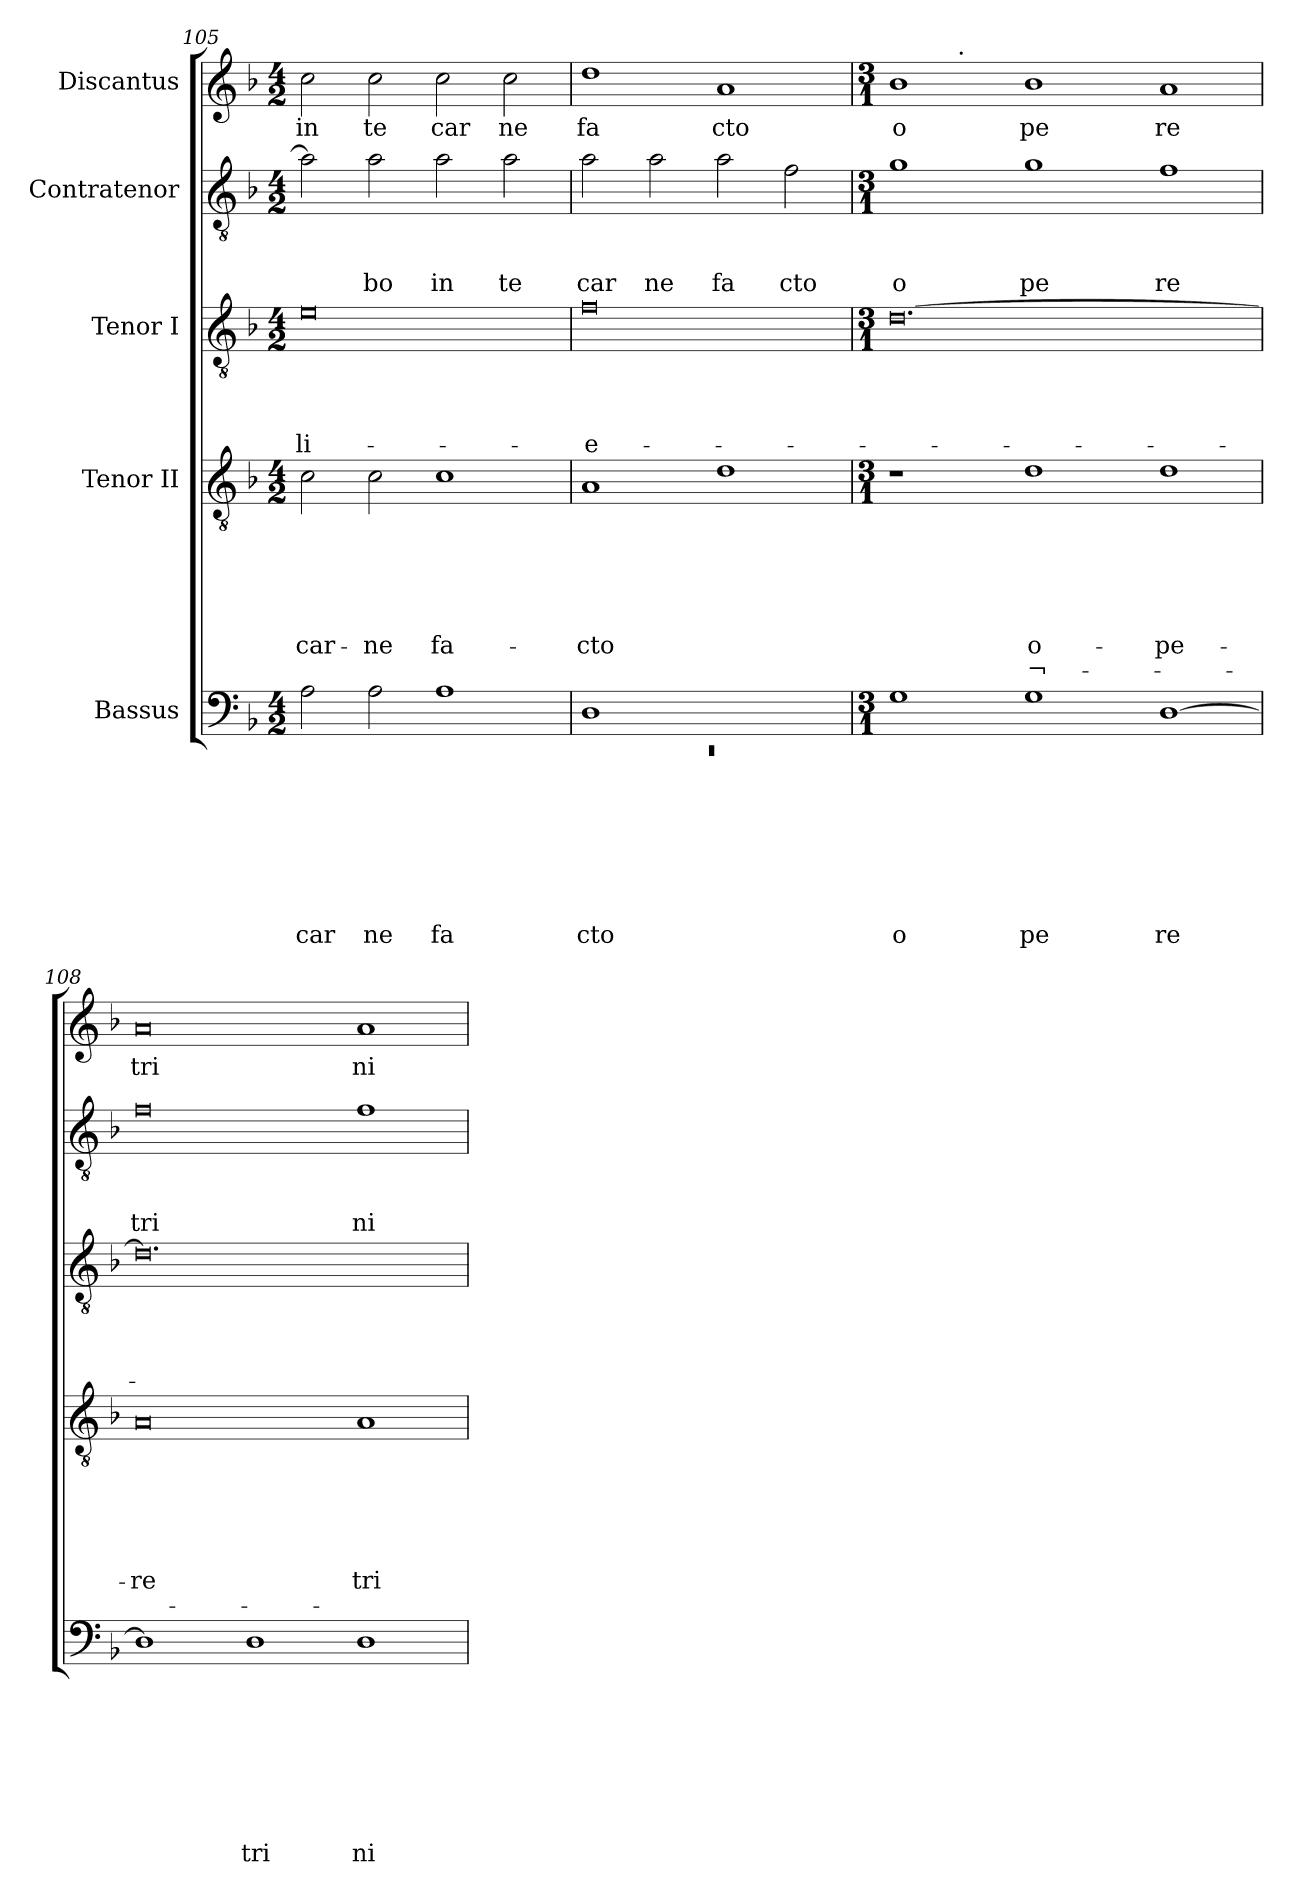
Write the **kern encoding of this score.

**kern	**text	**text	**text	**text	**text	**text	**text	**text	**kern	**text	**text	**text	**text	**text	**text	**text	**kern	**text	**text	**text	**text	**kern	**text	**text	**text	**kern	**text
*part5	*part5	*part5	*part5	*part5	*part5	*part5	*part5	*part5	*part4	*part4	*part4	*part4	*part4	*part4	*part4	*part4	*part3	*part3	*part3	*part3	*part3	*part2	*part2	*part2	*part2	*part1	*part1
*staff5	*staff5	*staff5	*staff5	*staff5	*staff5	*staff5	*staff5	*staff5	*staff4	*staff4	*staff4	*staff4	*staff4	*staff4	*staff4	*staff4	*staff3	*staff3	*staff3	*staff3	*staff3	*staff2	*staff2	*staff2	*staff2	*staff1	*staff1
*I"Bassus	*	*	*	*	*	*	*	*	*I"Tenor II	*	*	*	*	*	*	*	*I"Tenor I	*	*	*	*	*I"Contratenor	*	*	*	*I"Discantus	*
*clefF4	*	*	*	*	*	*	*	*	*clefGv2	*	*	*	*	*	*	*	*clefGv2	*	*	*	*	*clefGv2	*	*	*	*clefG2	*
*k[b-]	*	*	*	*	*	*	*	*	*k[b-]	*	*	*	*	*	*	*	*k[b-]	*	*	*	*	*k[b-]	*	*	*	*k[b-]	*
*F:	*	*	*	*	*	*	*	*	*F:	*	*	*	*	*	*	*	*F:	*	*	*	*	*F:	*	*	*	*F:	*
*M4/2	*	*	*	*	*	*	*	*	*M4/2	*	*	*	*	*	*	*	*M4/2	*	*	*	*	*M4/2	*	*	*	*M4/2	*
=105	=105	=105	=105	=105	=105	=105	=105	=105	=105	=105	=105	=105	=105	=105	=105	=105	=105	=105	=105	=105	=105	=105	=105	=105	=105	=105	=105
!	!	!	!	!	!	!	!	!LO:LY:b	!	!	!	!	!	!	!LO:LY:b	!	!	!	!	!	!LO:LY:b	!	!	!	!	!	!LO:LY:b
2A\	.	.	.	.	.	.	.	car	2c\	.	.	.	.	.	car-	.	0e	.	.	.	li-	2a\]	.	.	.	2cc\	in
!	!	!	!	!	!	!	!	!LO:LY:b	!	!	!	!	!	!	!LO:LY:b	!	!	!	!	!	!	!	!	!	!LO:LY:b	!	!LO:LY:b
2A\	.	.	.	.	.	.	.	ne	2c\	.	.	.	.	.	-ne	.	.	.	.	.	.	2a\	.	.	bo	2cc\	te
!	!	!	!	!	!	!	!	!LO:LY:b	!	!	!	!	!	!	!LO:LY:b	!	!	!	!	!	!	!	!	!	!LO:LY:b	!	!LO:LY:b
1A	.	.	.	.	.	.	.	fa	1c	.	.	.	.	.	fa-	.	.	.	.	.	.	2a\	.	.	in	2cc\	car
!	!	!	!	!	!	!	!	!	!	!	!	!	!	!	!	!	!	!	!	!	!	!	!	!	!LO:LY:b	!	!LO:LY:b
.	.	.	.	.	.	.	.	.	.	.	.	.	.	.	.	.	.	.	.	.	.	2a\	.	.	te	2cc\	ne
=106	=106	=106	=106	=106	=106	=106	=106	=106	=106	=106	=106	=106	=106	=106	=106	=106	=106	=106	=106	=106	=106	=106	=106	=106	=106	=106	=106
*^	*	*	*	*	*	*	*	*	*	*	*	*	*	*	*	*	*	*	*	*	*	*	*	*	*	*	*
!	!LO:N:vis=1	!	!	!	!	!	!	!	!LO:LY:b	!	!	!	!	!	!	!LO:LY:b	!	!	!	!	!	!LO:LY:b:rj	!	!	!	!LO:LY:b	!	!LO:LY:b
1D	0rEE	.	.	.	.	.	.	.	cto	1A	.	.	.	.	.	-cto	.	0f	.	.	.	-e-	2a\	.	.	car	1dd	fa
!	!	!	!	!	!	!	!	!	!	!	!	!	!	!	!	!	!	!	!	!	!	!	!	!	!	!LO:LY:b	!	!
.	.	.	.	.	.	.	.	.	.	.	.	.	.	.	.	.	.	.	.	.	.	.	2a\	.	.	ne	.	.
!	!	!	!	!	!	!	!	!	!	!	!	!	!	!	!	!	!	!	!	!	!	!	!	!	!	!LO:LY:b	!	!LO:LY:b
1ryy	.	.	.	.	.	.	.	.	.	1d	.	.	.	.	.	.	.	.	.	.	.	.	2a\	.	.	fa	1a	cto
!	!	!	!	!	!	!	!	!	!	!	!	!	!	!	!	!	!	!	!	!	!	!	!	!	!	!LO:LY:b	!	!
.	.	.	.	.	.	.	.	.	.	.	.	.	.	.	.	.	.	.	.	.	.	.	2f\	.	.	cto	.	.
*v	*v	*	*	*	*	*	*	*	*	*	*	*	*	*	*	*	*	*	*	*	*	*	*	*	*	*	*	*
=107	=107	=107	=107	=107	=107	=107	=107	=107	=107	=107	=107	=107	=107	=107	=107	=107	=107	=107	=107	=107	=107	=107	=107	=107	=107	=107	=107
*M3/1	*	*	*	*	*	*	*	*	*M3/1	*	*	*	*	*	*	*	*M3/1	*	*	*	*	*M3/1	*	*	*	*M3/1	*
!	!	!	!	!	!	!	!	!LO:LY:b	!	!	!	!	!	!	!	!	!	!	!	!	!	!	!	!	!LO:LY:b	!	!LO:LY:b
*	*	*	*	*	*	*	*	*	*	*	*	*	*	*	*	*	*	*	*	*	*	*	*	*	*	*^	*
1G	.	.	.	.	.	.	.	o	1r	.	.	.	.	.	.	.	[>0.d	.	.	.	.	1g	.	.	o	1b-	2ryy	o
!	!	!	!	!	!	!	!	!	!	!	!	!	!	!	!	!	!	!	!	!	!	!	!	!	!	!	!LO:TX:a:t=.	!
.	.	.	.	.	.	.	.	.	.	.	.	.	.	.	.	.	.	.	.	.	.	.	.	.	.	.	1ryy	.
!	!	!	!	!	!	!	!	!LO:LY:b	!	!	!	!	!	!	!LO:LY:b	!LO:LY:b	!	!	!	!	!	!	!	!	!LO:LY:b	!	!	!LO:LY:b
1G	.	.	.	.	.	.	.	pe	1d	.	.	.	.	.	o-	¬-	.	.	.	.	.	1g	.	.	pe	1b-	.	pe
.	.	.	.	.	.	.	.	.	.	.	.	.	.	.	.	.	.	.	.	.	.	.	.	.	.	.	1.ryy	.
!	!	!	!	!	!	!	!	!LO:LY:b	!	!	!	!	!	!	!LO:LY:b	!	!	!	!	!	!	!	!	!	!LO:LY:b	!	!	!LO:LY:b
[>1D	.	.	.	.	.	.	.	re	1d	.	.	.	.	.	-pe-	.	.	.	.	.	.	1f	.	.	re	1a	.	re
=108	=108	=108	=108	=108	=108	=108	=108	=108	=108	=108	=108	=108	=108	=108	=108	=108	=108	=108	=108	=108	=108	=108	=108	=108	=108	=108	=108	=108
!	!	!	!	!	!	!	!	!	!	!	!	!	!	!	!LO:LY:b	!	!	!	!	!	!	!	!	!	!LO:LY:b	!	!	!LO:LY:b
*	*	*	*	*	*	*	*	*	*	*	*	*	*	*	*	*	*	*	*	*	*	*	*	*	*	*v	*v	*
1D]	.	.	.	.	.	.	.	.	0A	.	.	.	.	.	-re	.	0.d]	.	.	.	.	0f	.	.	tri	0a	tri
!	!	!	!	!	!	!	!	!LO:LY:b	!	!	!	!	!	!	!	!	!	!	!	!	!	!	!	!	!	!	!
1D	.	.	.	.	.	.	.	tri	.	.	.	.	.	.	.	.	.	.	.	.	.	.	.	.	.	.	.
!	!	!	!	!	!	!	!	!LO:LY:b	!	!	!	!	!	!	!LO:LY:b	!	!	!	!	!	!	!	!	!	!LO:LY:b	!	!LO:LY:b
1D	.	.	.	.	.	.	.	ni	1A	.	.	.	.	.	tri-	.	.	.	.	.	.	1f	.	.	ni	1a	ni
=	=	=	=	=	=	=	=	=	=	=	=	=	=	=	=	=	=	=	=	=	=	=	=	=	=	=	=
*-	*-	*-	*-	*-	*-	*-	*-	*-	*-	*-	*-	*-	*-	*-	*-	*-	*-	*-	*-	*-	*-	*-	*-	*-	*-	*-	*-
